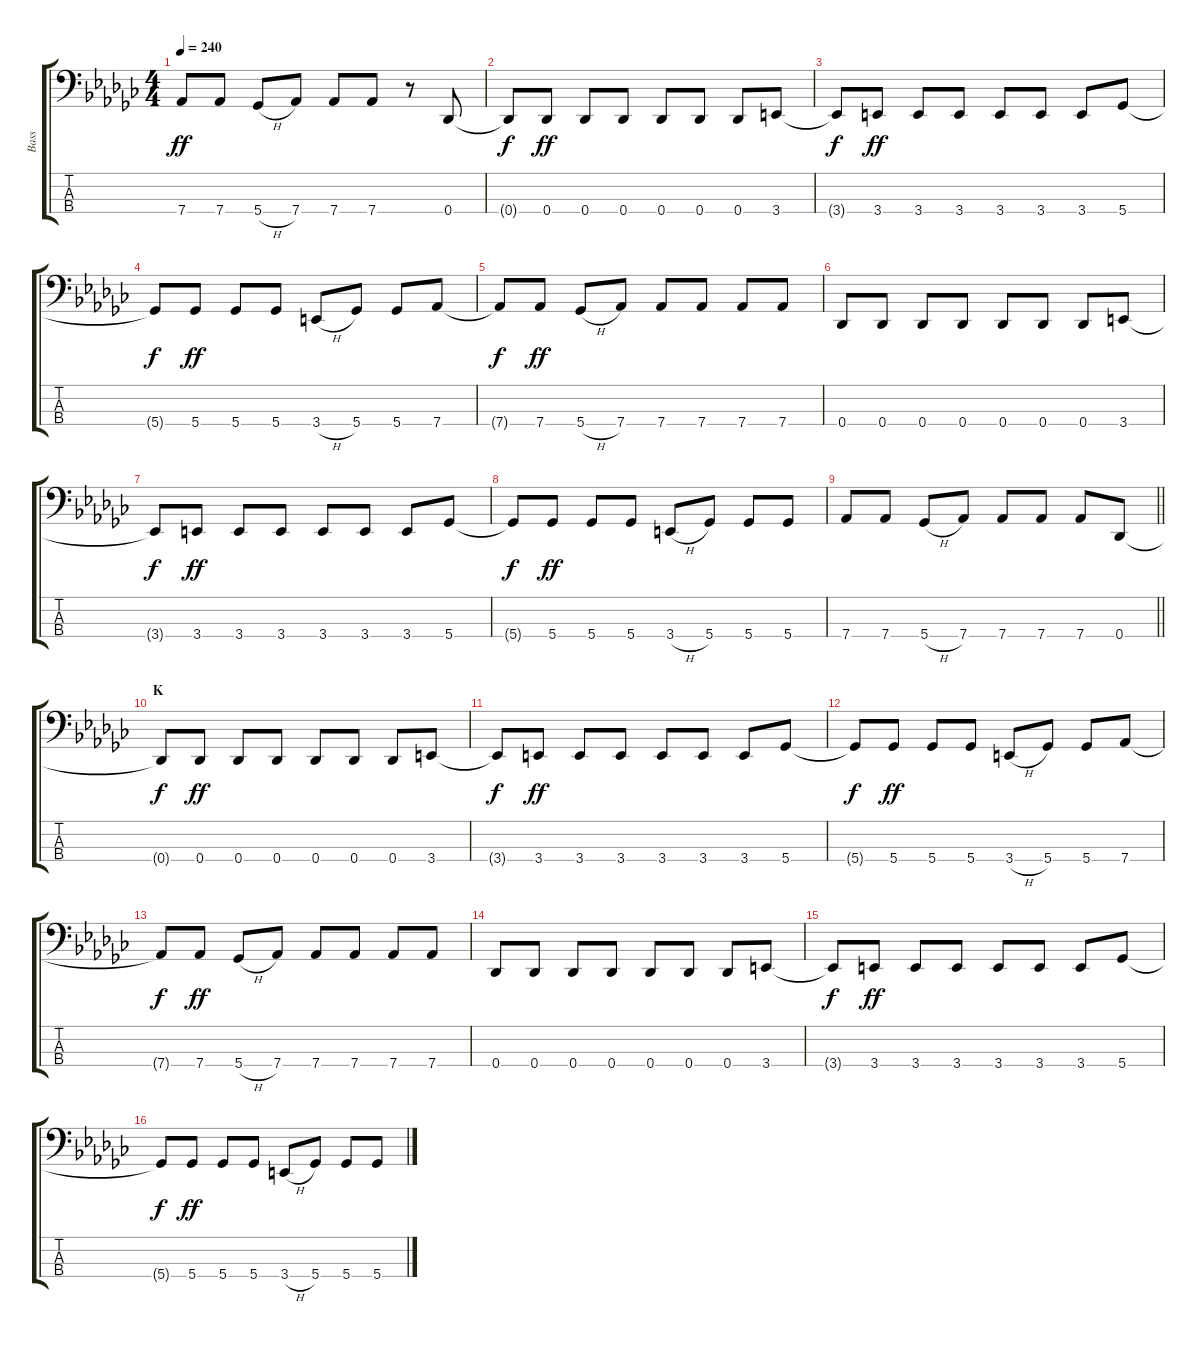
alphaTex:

\track ("Bass" "Bass") {instrument electricbasspick}
\staff {score tabs}
\tuning (F2 C2 G1 Db1) {hide}
\ts (4 4)
\tempo 240
\clef f4
\ks gb
7.4.8{dy ff} 7.4.8 5.4{h}.8 7.4.8 7.4.8 7.4.8 r.8 0.4.8 |
0.4{t}.8{dy f} 0.4.8{dy ff} 0.4.8 0.4.8 0.4.8 0.4.8 0.4.8 3.4.8 |
3.4{t}.8{dy f} 3.4.8{dy ff} 3.4.8 3.4.8 3.4.8 3.4.8 3.4.8 5.4.8 |
5.4{t}.8{dy f} 5.4.8{dy ff} 5.4.8 5.4.8 3.4{h}.8 5.4.8 5.4.8 7.4.8 |
7.4{t}.8{dy f} 7.4.8{dy ff} 5.4{h}.8 7.4.8 7.4.8 7.4.8 7.4.8 7.4.8 |
0.4.8 0.4.8 0.4.8 0.4.8 0.4.8 0.4.8 0.4.8 3.4.8 |
3.4{t}.8{dy f} 3.4.8{dy ff} 3.4.8 3.4.8 3.4.8 3.4.8 3.4.8 5.4.8 |
5.4{t}.8{dy f} 5.4.8{dy ff} 5.4.8 5.4.8 3.4{h}.8 5.4.8 5.4.8 5.4.8 |
\barLineRight lightlight
7.4.8 7.4.8 5.4{h}.8 7.4.8 7.4.8 7.4.8 7.4.8 0.4.8 |
\section ("" "K")
0.4{t}.8{dy f} 0.4.8{dy ff} 0.4.8 0.4.8 0.4.8 0.4.8 0.4.8 3.4.8 |
3.4{t}.8{dy f} 3.4.8{dy ff} 3.4.8 3.4.8 3.4.8 3.4.8 3.4.8 5.4.8 |
5.4{t}.8{dy f} 5.4.8{dy ff} 5.4.8 5.4.8 3.4{h}.8 5.4.8 5.4.8 7.4.8 |
7.4{t}.8{dy f} 7.4.8{dy ff} 5.4{h}.8 7.4.8 7.4.8 7.4.8 7.4.8 7.4.8 |
0.4.8 0.4.8 0.4.8 0.4.8 0.4.8 0.4.8 0.4.8 3.4.8 |
3.4{t}.8{dy f} 3.4.8{dy ff} 3.4.8 3.4.8 3.4.8 3.4.8 3.4.8 5.4.8 |
5.4{t}.8{dy f} 5.4.8{dy ff} 5.4.8 5.4.8 3.4{h}.8 5.4.8 5.4.8 5.4.8
